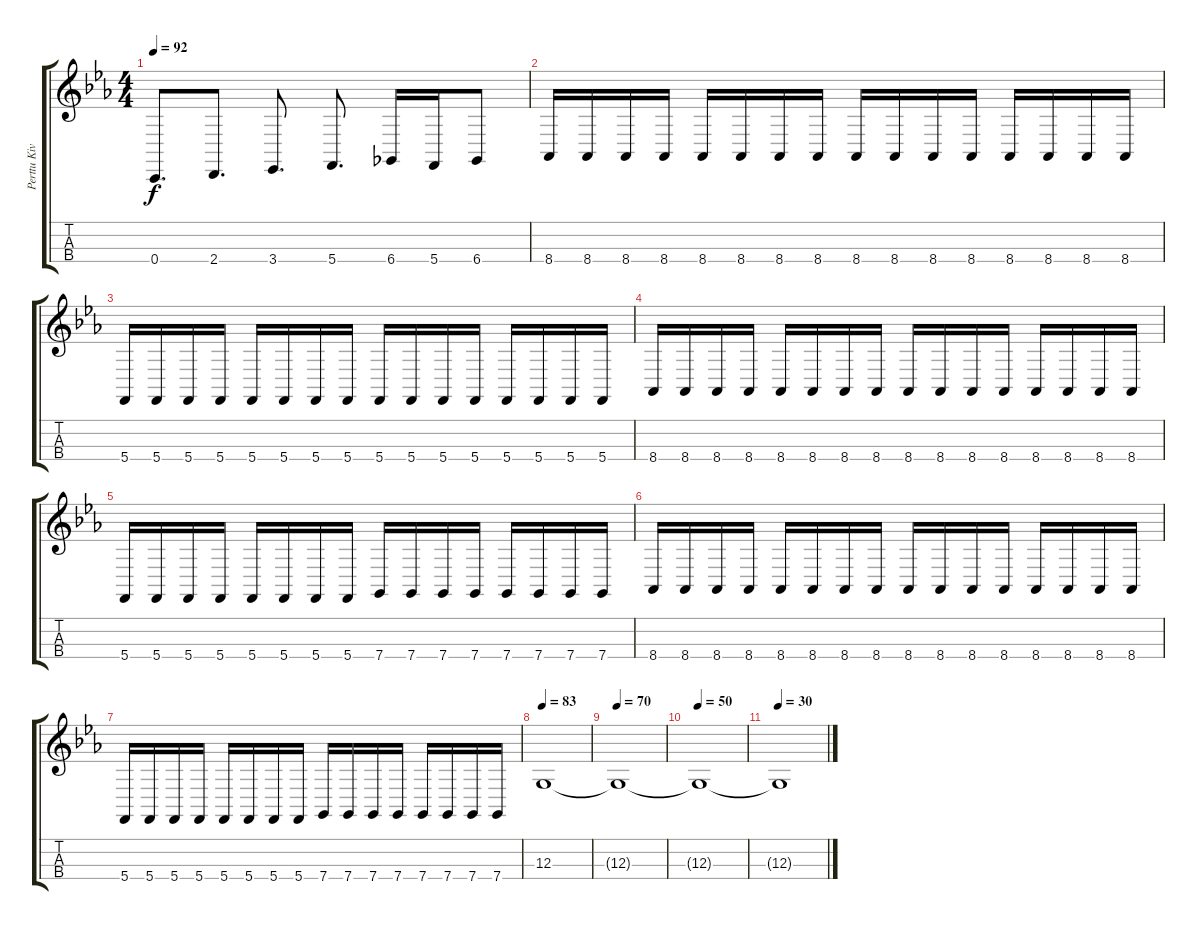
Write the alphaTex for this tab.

\track ("Perttu Kivilaakso" "Perttu Kiv") {instrument cello}
\staff {score tabs}
\tuning (A3 D3 G2 C2) {hide}
\ts (4 4)
\tempo 92
\clef g2
\ks cminor
0.4.8{d dy f} 2.4.8{d} 3.4.8{d} 5.4.8{d} 6.4.16 5.4.16 6.4.8 |
8.4.16 8.4.16 8.4.16 8.4.16 8.4.16 8.4.16 8.4.16 8.4.16 8.4.16 8.4.16 8.4.16 8.4.16 8.4.16 8.4.16 8.4.16 8.4.16 |
5.4.16 5.4.16 5.4.16 5.4.16 5.4.16 5.4.16 5.4.16 5.4.16 5.4.16 5.4.16 5.4.16 5.4.16 5.4.16 5.4.16 5.4.16 5.4.16 |
8.4.16 8.4.16 8.4.16 8.4.16 8.4.16 8.4.16 8.4.16 8.4.16 8.4.16 8.4.16 8.4.16 8.4.16 8.4.16 8.4.16 8.4.16 8.4.16 |
5.4.16 5.4.16 5.4.16 5.4.16 5.4.16 5.4.16 5.4.16 5.4.16 7.4.16 7.4.16 7.4.16 7.4.16 7.4.16 7.4.16 7.4.16 7.4.16 |
8.4.16 8.4.16 8.4.16 8.4.16 8.4.16 8.4.16 8.4.16 8.4.16 8.4.16 8.4.16 8.4.16 8.4.16 8.4.16 8.4.16 8.4.16 8.4.16 |
5.4.16 5.4.16 5.4.16 5.4.16 5.4.16 5.4.16 5.4.16 5.4.16 7.4.16 7.4.16 7.4.16 7.4.16 7.4.16 7.4.16 7.4.16 7.4.16{volume 6} |
\tempo 83
12.3.1{volume 9} |
\tempo 70
12.3{t}.1 |
\tempo 50
12.3{t}.1 |
\tempo 30
12.3{t}.1{volume 5}
